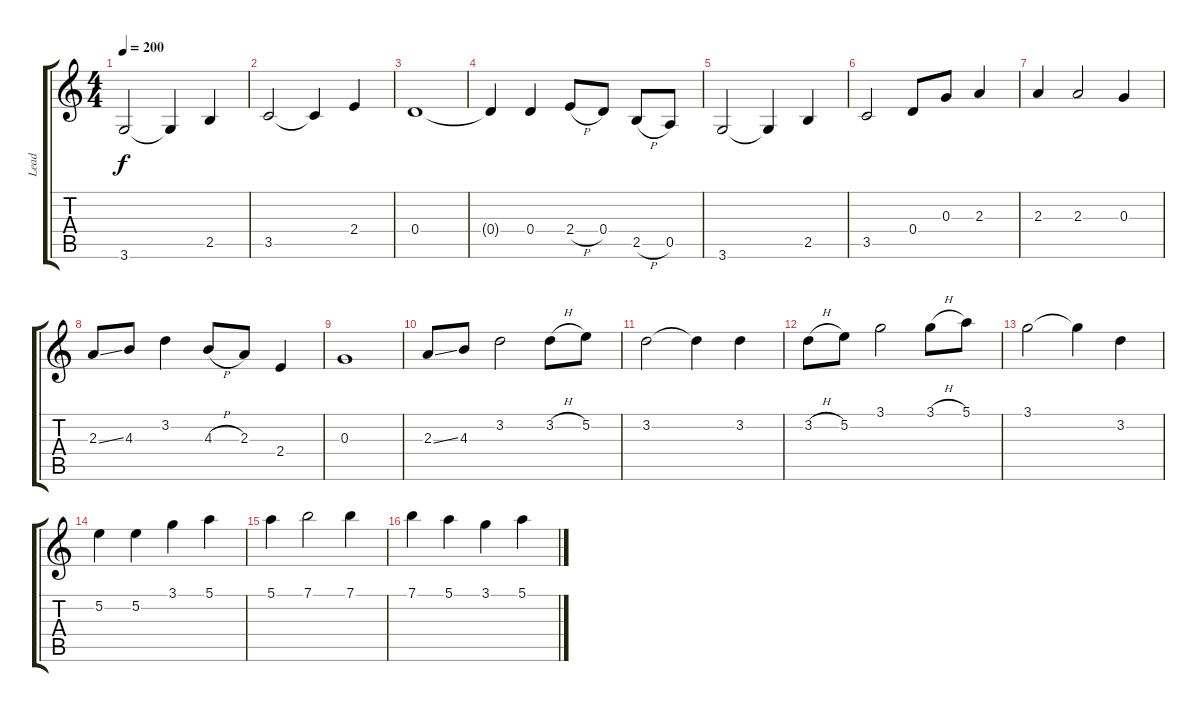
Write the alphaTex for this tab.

\track ("Lead" "Lead") {instrument distortionguitar}
\staff {score tabs}
\tuning (E4 B3 G3 D3 A2 E2) {hide}
\ts (4 4)
\tempo 200
\clef g2
\ks c
3.6.2{dy f} 3.6{t}.4 2.5.4 |
3.5.2 3.5{t}.4 2.4.4 |
0.4.1 |
0.4{t}.4 0.4.4 2.4{h}.8 0.4.8 2.5{h}.8 0.5.8 |
3.6.2 3.6{t}.4 2.5.4 |
3.5.2 0.4.8 0.3.8 2.3.4 |
2.3.4 2.3.2 0.3.4 |
2.3{ss}.8 4.3.8 3.2.4 4.3{h}.8 2.3.8 2.4.4 |
0.3.1 |
2.3{ss}.8 4.3.8 3.2.2 3.2{h}.8 5.2.8 |
3.2.2 3.2{t}.4 3.2.4 |
3.2{h}.8 5.2.8 3.1.2 3.1{h}.8 5.1.8 |
3.1.2 3.1{t}.4 3.2.4 |
5.2.4 5.2.4 3.1.4 5.1.4 |
5.1.4 7.1.2 7.1.4 |
7.1.4 5.1.4 3.1.4 5.1.4
